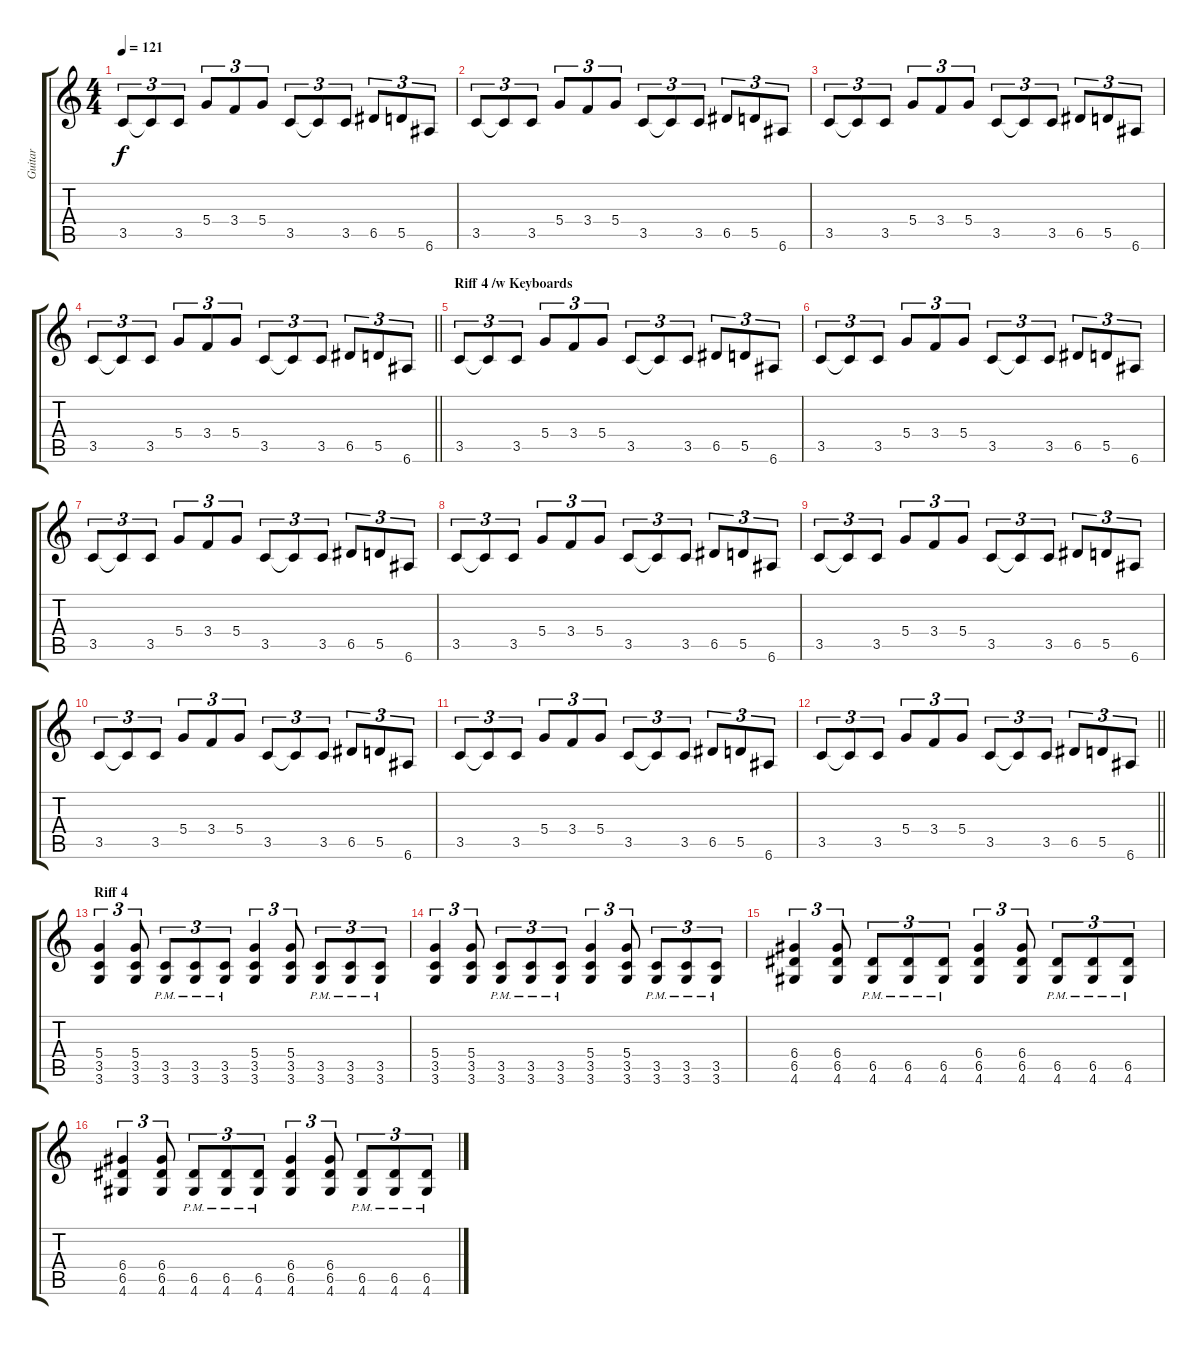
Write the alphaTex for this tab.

\track ("Guitar" "Guitar") {instrument distortionguitar}
\staff {score tabs}
\tuning (E4 B3 G3 D3 A2 E2) {hide}
\ts (4 4)
\tempo 121
\clef g2
\ks c
3.5.8{tu (3 2) dy f} 3.5{t}.8{tu (3 2)} 3.5.8{tu (3 2)} 5.4.8{tu (3 2)} 3.4.8{tu (3 2)} 5.4.8{tu (3 2)} 3.5.8{tu (3 2)} 3.5{t}.8{tu (3 2)} 3.5.8{tu (3 2)} 6.5.8{tu (3 2)} 5.5.8{tu (3 2)} 6.6.8{tu (3 2)} |
3.5.8{tu (3 2)} 3.5{t}.8{tu (3 2)} 3.5.8{tu (3 2)} 5.4.8{tu (3 2)} 3.4.8{tu (3 2)} 5.4.8{tu (3 2)} 3.5.8{tu (3 2)} 3.5{t}.8{tu (3 2)} 3.5.8{tu (3 2)} 6.5.8{tu (3 2)} 5.5.8{tu (3 2)} 6.6.8{tu (3 2)} |
3.5.8{tu (3 2)} 3.5{t}.8{tu (3 2)} 3.5.8{tu (3 2)} 5.4.8{tu (3 2)} 3.4.8{tu (3 2)} 5.4.8{tu (3 2)} 3.5.8{tu (3 2)} 3.5{t}.8{tu (3 2)} 3.5.8{tu (3 2)} 6.5.8{tu (3 2)} 5.5.8{tu (3 2)} 6.6.8{tu (3 2)} |
\barLineRight lightlight
3.5.8{tu (3 2)} 3.5{t}.8{tu (3 2)} 3.5.8{tu (3 2)} 5.4.8{tu (3 2)} 3.4.8{tu (3 2)} 5.4.8{tu (3 2)} 3.5.8{tu (3 2)} 3.5{t}.8{tu (3 2)} 3.5.8{tu (3 2)} 6.5.8{tu (3 2)} 5.5.8{tu (3 2)} 6.6.8{tu (3 2)} |
\section ("" "Riff 4 /w Keyboards")
3.5.8{tu (3 2)} 3.5{t}.8{tu (3 2)} 3.5.8{tu (3 2)} 5.4.8{tu (3 2)} 3.4.8{tu (3 2)} 5.4.8{tu (3 2)} 3.5.8{tu (3 2)} 3.5{t}.8{tu (3 2)} 3.5.8{tu (3 2)} 6.5.8{tu (3 2)} 5.5.8{tu (3 2)} 6.6.8{tu (3 2)} |
3.5.8{tu (3 2)} 3.5{t}.8{tu (3 2)} 3.5.8{tu (3 2)} 5.4.8{tu (3 2)} 3.4.8{tu (3 2)} 5.4.8{tu (3 2)} 3.5.8{tu (3 2)} 3.5{t}.8{tu (3 2)} 3.5.8{tu (3 2)} 6.5.8{tu (3 2)} 5.5.8{tu (3 2)} 6.6.8{tu (3 2)} |
3.5.8{tu (3 2)} 3.5{t}.8{tu (3 2)} 3.5.8{tu (3 2)} 5.4.8{tu (3 2)} 3.4.8{tu (3 2)} 5.4.8{tu (3 2)} 3.5.8{tu (3 2)} 3.5{t}.8{tu (3 2)} 3.5.8{tu (3 2)} 6.5.8{tu (3 2)} 5.5.8{tu (3 2)} 6.6.8{tu (3 2)} |
3.5.8{tu (3 2)} 3.5{t}.8{tu (3 2)} 3.5.8{tu (3 2)} 5.4.8{tu (3 2)} 3.4.8{tu (3 2)} 5.4.8{tu (3 2)} 3.5.8{tu (3 2)} 3.5{t}.8{tu (3 2)} 3.5.8{tu (3 2)} 6.5.8{tu (3 2)} 5.5.8{tu (3 2)} 6.6.8{tu (3 2)} |
3.5.8{tu (3 2)} 3.5{t}.8{tu (3 2)} 3.5.8{tu (3 2)} 5.4.8{tu (3 2)} 3.4.8{tu (3 2)} 5.4.8{tu (3 2)} 3.5.8{tu (3 2)} 3.5{t}.8{tu (3 2)} 3.5.8{tu (3 2)} 6.5.8{tu (3 2)} 5.5.8{tu (3 2)} 6.6.8{tu (3 2)} |
3.5.8{tu (3 2)} 3.5{t}.8{tu (3 2)} 3.5.8{tu (3 2)} 5.4.8{tu (3 2)} 3.4.8{tu (3 2)} 5.4.8{tu (3 2)} 3.5.8{tu (3 2)} 3.5{t}.8{tu (3 2)} 3.5.8{tu (3 2)} 6.5.8{tu (3 2)} 5.5.8{tu (3 2)} 6.6.8{tu (3 2)} |
3.5.8{tu (3 2)} 3.5{t}.8{tu (3 2)} 3.5.8{tu (3 2)} 5.4.8{tu (3 2)} 3.4.8{tu (3 2)} 5.4.8{tu (3 2)} 3.5.8{tu (3 2)} 3.5{t}.8{tu (3 2)} 3.5.8{tu (3 2)} 6.5.8{tu (3 2)} 5.5.8{tu (3 2)} 6.6.8{tu (3 2)} |
\barLineRight lightlight
3.5.8{tu (3 2)} 3.5{t}.8{tu (3 2)} 3.5.8{tu (3 2)} 5.4.8{tu (3 2)} 3.4.8{tu (3 2)} 5.4.8{tu (3 2)} 3.5.8{tu (3 2)} 3.5{t}.8{tu (3 2)} 3.5.8{tu (3 2)} 6.5.8{tu (3 2)} 5.5.8{tu (3 2)} 6.6.8{tu (3 2)} |
\section ("" "Riff 4")
(5.4 3.5 3.6).4{tu (3 2)} (5.4 3.5 3.6).8{tu (3 2)} (3.5{pm} 3.6{pm}).8{tu (3 2)} (3.5{pm} 3.6{pm}).8{tu (3 2)} (3.5{pm} 3.6{pm}).8{tu (3 2)} (5.4 3.5 3.6).4{tu (3 2)} (5.4 3.5 3.6).8{tu (3 2)} (3.5{pm} 3.6{pm}).8{tu (3 2)} (3.5{pm} 3.6{pm}).8{tu (3 2)} (3.5{pm} 3.6{pm}).8{tu (3 2)} |
(5.4 3.5 3.6).4{tu (3 2)} (5.4 3.5 3.6).8{tu (3 2)} (3.5{pm} 3.6{pm}).8{tu (3 2)} (3.5{pm} 3.6{pm}).8{tu (3 2)} (3.5{pm} 3.6{pm}).8{tu (3 2)} (5.4 3.5 3.6).4{tu (3 2)} (5.4 3.5 3.6).8{tu (3 2)} (3.5{pm} 3.6{pm}).8{tu (3 2)} (3.5{pm} 3.6{pm}).8{tu (3 2)} (3.5{pm} 3.6{pm}).8{tu (3 2)} |
(6.4 6.5 4.6).4{tu (3 2)} (6.4 6.5 4.6).8{tu (3 2)} (6.5{pm} 4.6{pm}).8{tu (3 2)} (6.5{pm} 4.6{pm}).8{tu (3 2)} (6.5{pm} 4.6{pm}).8{tu (3 2)} (6.4 6.5 4.6).4{tu (3 2)} (6.4 6.5 4.6).8{tu (3 2)} (6.5{pm} 4.6{pm}).8{tu (3 2)} (6.5{pm} 4.6{pm}).8{tu (3 2)} (6.5{pm} 4.6{pm}).8{tu (3 2)} |
(6.4 6.5 4.6).4{tu (3 2)} (6.4 6.5 4.6).8{tu (3 2)} (6.5{pm} 4.6{pm}).8{tu (3 2)} (6.5{pm} 4.6{pm}).8{tu (3 2)} (6.5{pm} 4.6{pm}).8{tu (3 2)} (6.4 6.5 4.6).4{tu (3 2)} (6.4 6.5 4.6).8{tu (3 2)} (6.5{pm} 4.6{pm}).8{tu (3 2)} (6.5{pm} 4.6{pm}).8{tu (3 2)} (6.5{pm} 4.6{pm}).8{tu (3 2)}
